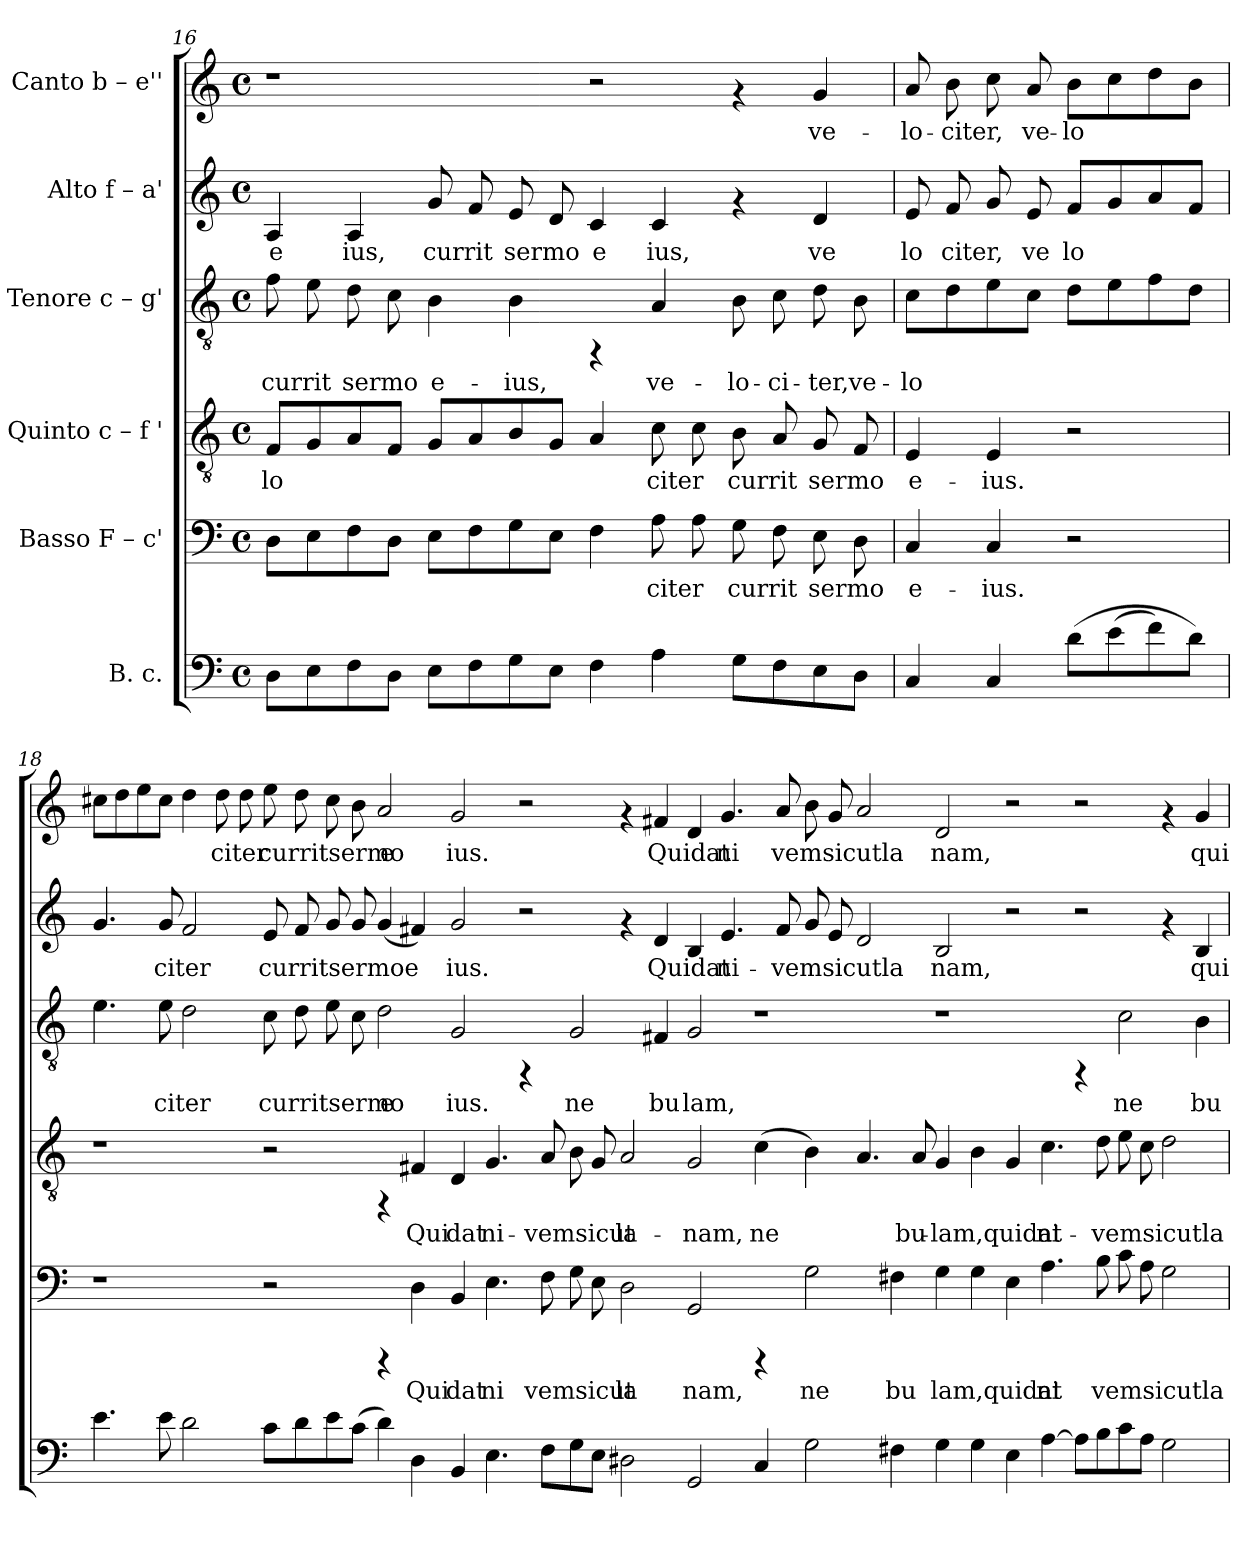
**kern	**kern	**text	**kern	**text	**kern	**text	**kern	**text	**kern	**text
*part6	*part5	*part5	*part4	*part4	*part3	*part3	*part2	*part2	*part1	*part1
*staff6	*staff5	*staff5	*staff4	*staff4	*staff3	*staff3	*staff2	*staff2	*staff1	*staff1
*I"B. c.	*I"Basso  F – c'	*	*I"Quinto  c – f '	*	*I"Tenore  c – g'	*	*I"Alto  f – a'	*	*I"Canto  b – e''	*
*clefF4	*clefF4	*	*clefGv2	*	*clefGv2	*	*clefG2	*	*clefG2	*
*k[]	*k[]	*	*k[]	*	*k[]	*	*k[]	*	*k[]	*
*C:	*C:	*	*C:	*	*C:	*	*C:	*	*C:	*
*M4/4	*M4/4	*	*M4/4	*	*M4/4	*	*M4/4	*	*M4/4	*
*met(c)	*met(c)	*	*met(c)	*	*met(c)	*	*met(c)	*	*met(c)	*
=16	=16	=16	=16	=16	=16	=16	=16	=16	=16	=16
!	!	!LO:LY:b:rj	!	!LO:LY:b:rj	!	!LO:LY:b:rj	!	!LO:LY:b:cj	!	!
8D\L	8D\L	--	8F/L	-lo-	8f\	currit	4A/	-e	1r	.
!	!	!LO:LY:b:rj	!	!LO:LY:b:rj	!	!LO:LY:b:rj	!	!	!	!
8E\	8E\	--	8G/	--	8e\	.	.	.	.	.
!	!	!LO:LY:b:rj	!	!LO:LY:b:rj	!	!LO:LY:b:rj	!	!LO:LY:b:cj	!	!
8F\	8F\	--	8A/	--	8d\	sermo	4A/	ius,	.	.
!	!	!LO:LY:b:rj	!	!LO:LY:b:rj	!	!LO:LY:b:rj	!	!	!	!
8D\J	8D\J	--	8F/J	--	8c\	.	.	.	.	.
!	!	!LO:LY:b:rj	!	!LO:LY:b:rj	!	!LO:LY:b:rj	!	!LO:LY:b:cj	!	!
8E\L	8E\L	--	8G/L	--	4B\	e-	8g/	currit	.	.
!	!	!LO:LY:b:rj	!	!LO:LY:b:rj	!	!	!	!LO:LY:b:cj	!	!
8F\	8F\	--	8A/	--	.	.	8f/	.	.	.
!	!	!LO:LY:b:rj	!	!LO:LY:b:rj	!	!LO:LY:b:rj	!	!LO:LY:b:cj	!	!
8G\	8G\	--	8B/	--	4B\	-ius,	8e/	sermo	.	.
!	!	!LO:LY:b:rj	!	!LO:LY:b:rj	!	!	!	!LO:LY:b:cj	!	!
8E\J	8E\J	--	8G/J	--	.	.	8d/	.	.	.
!	!	!LO:LY:b:rj	!	!LO:LY:b:rj	!	!	!	!LO:LY:b:cj	!	!
4F\	4F\	--	4A/	--	4rFF	.	4c/	e	2r	.
!	!	!LO:LY:b:rj	!	!LO:LY:b:rj	!	!LO:LY:b:rj	!	!LO:LY:b:cj	!	!
4A\	8A\	-citer	8c\	-citer	4A/	ve-	4c/	ius,	.	.
!	!	!LO:LY:b:rj	!	!LO:LY:b:rj	!	!	!	!	!	!
.	8A\	.	8c\	.	.	.	.	.	.	.
!	!	!LO:LY:b:rj	!	!LO:LY:b:rj	!	!LO:LY:b:rj	!	!	!	!
8G\L	8G\	currit	8B\	currit	8B\	-lo-	4rf	.	4rf	.
!	!	!LO:LY:b:rj	!	!LO:LY:b:rj	!	!LO:LY:b:rj	!	!	!	!
8F\	8F\	.	8A/	.	8c\	-ci-	.	.	.	.
!	!	!LO:LY:b:rj	!	!LO:LY:b:rj	!	!LO:LY:b:rj	!	!LO:LY:b:cj	!	!LO:LY:b:rj
8E\	8E\	sermo	8G/	sermo	8d\	-ter,	4d/	ve	4g/	ve-
!	!	!LO:LY:b:rj	!	!LO:LY:b:rj	!	!LO:LY:b:rj	!	!	!	!
8D\J	8D\	.	8F/	.	8B\	ve-	.	.	.	.
=17	=17	=17	=17	=17	=17	=17	=17	=17	=17	=17
!	!	!LO:LY:b:rj	!	!LO:LY:b:rj	!	!LO:LY:b:rj	!	!LO:LY:b:cj	!	!LO:LY:b:rj
4C/	4C/	e-	4E/	e-	8c\L	-lo-	8e/	lo	8a/	-lo-
!	!	!	!	!	!	!LO:LY:b:rj	!	!LO:LY:b:cj	!	!LO:LY:b:rj
.	.	.	.	.	8d\	--	8f/	citer,	8b\	-citer,
!	!	!LO:LY:b:rj	!	!LO:LY:b:rj	!	!LO:LY:b:rj	!	!LO:LY:b:cj	!	!LO:LY:b:rj
4C/	4C/	-ius.	4E/	-ius.	8e\	--	8g/	.	8cc\	.
!	!	!	!	!	!	!LO:LY:b:rj	!	!LO:LY:b:cj	!	!LO:LY:b:rj
.	.	.	.	.	8c\J	--	8e/	ve	8a/	ve-
!	!	!	!	!	!	!LO:LY:b:rj	!	!LO:LY:b:cj	!	!LO:LY:b:rj
(<8d\L	2r	.	2r	.	8d\L	--	8f/L	lo	8b\L	-lo-
!	!	!	!	!	!	!LO:LY:b:rj	!	!LO:LY:b:cj	!	!LO:LY:b:rj
(<8e\	.	.	.	.	8e\	--	8g/	.	8cc\	--
!	!	!	!	!	!	!LO:LY:b:rj	!	!LO:LY:b:cj	!	!LO:LY:b:rj
8f\)	.	.	.	.	8f\	--	8a/	.	8dd\	--
!	!	!	!	!	!	!LO:LY:b:rj	!	!LO:LY:b:cj	!	!LO:LY:b:rj
8d\J)	.	.	.	.	8d\J	--	8f/J	.	8b\J	--
!!LO:PB:g=z
=18	=18	=18	=18	=18	=18	=18	=18	=18	=18	=18
!	!	!	!	!	!	!LO:LY:b:rj	!	!LO:LY:b:cj	!	!LO:LY:b:rj
4.e\	1r	.	1r	.	4.e\	--	4.g/	.	8cc#X\L	--
!	!	!	!	!	!	!	!	!	!	!LO:LY:b:rj
.	.	.	.	.	.	.	.	.	8dd\	--
!	!	!	!	!	!	!	!	!	!	!LO:LY:b:rj
.	.	.	.	.	.	.	.	.	8ee\	--
!	!	!	!	!	!	!LO:LY:b:rj	!	!LO:LY:b:cj	!	!LO:LY:b:rj
8e\	.	.	.	.	8e\	-citer	8g/	citer	8cc#\J	--
!	!	!	!	!	!	!LO:LY:b:rj	!	!LO:LY:b:cj	!	!LO:LY:b:rj
2d\	.	.	.	.	2d\	.	2f/	.	4dd\	--
!	!	!	!	!	!	!	!	!	!	!LO:LY:b:rj
.	.	.	.	.	.	.	.	.	8dd\	-citer
!	!	!	!	!	!	!	!	!	!	!LO:LY:b:rj
.	.	.	.	.	.	.	.	.	8dd\	.
!	!	!	!	!	!	!LO:LY:b:rj	!	!LO:LY:b:cj	!	!LO:LY:b:rj
8c\L	2r	.	2r	.	8c\	curritsermo	8e/	curritsermoe-	8ee\	curritsermo
!	!	!	!	!	!	!LO:LY:b:rj	!	!LO:LY:b:cj	!	!LO:LY:b:rj
8d\	.	.	.	.	8d\	.	8f/	--	8dd\	.
!	!	!	!	!	!	!LO:LY:b:rj	!	!LO:LY:b:cj	!	!LO:LY:b:rj
8e\	.	.	.	.	8e\	.	8g/	--	8cc#\	.
!	!	!	!	!	!	!LO:LY:b:rj	!	!LO:LY:b:cj	!	!LO:LY:b:rj
(<8c\J	.	.	.	.	8c\	.	8g/	--	8b\	.
!	!	!	!	!	!	!LO:LY:b:rj	!	!LO:LY:b:cj	!	!LO:LY:b:rj
4d\)	4rCCC	.	4rFF	.	2d\	e	(<4g/	--	2a/	e
!	!	!LO:LY:b:rj	!	!LO:LY:b:rj	!	!	!	!LO:LY:b:cj	!	!
4D\	4D\	Qui	4F#X/	Qui	.	.	4f#X/)	--	.	.
!	!	!LO:LY:b:rj	!	!LO:LY:b:rj	!	!LO:LY:b:rj	!	!LO:LY:b:cj	!	!LO:LY:b:rj
4BB/	4BB/	dat	4D/	dat	2G/	ius.	2g/	-ius.	2g/	ius.
!	!	!LO:LY:b:rj	!	!LO:LY:b:rj	!	!	!	!	!	!
4.E\	4.E\	ni	4.G/	ni-	.	.	.	.	.	.
.	.	.	.	.	4rFF	.	2r	.	2r	.
!	!	!LO:LY:b:rj	!	!LO:LY:b:rj	!	!	!	!	!	!
8F\L	8F\	vemsicut	8A/	-vemsicut	.	.	.	.	.	.
!	!	!LO:LY:b:rj	!	!LO:LY:b:rj	!	!LO:LY:b:rj	!	!	!	!
8G\	8G\	.	8B\	.	2G/	ne	.	.	.	.
!	!	!LO:LY:b:rj	!	!LO:LY:b:rj	!	!	!	!	!	!
8E\J	8E\	.	8G/	.	.	.	.	.	.	.
!	!	!LO:LY:b:rj	!	!LO:LY:b:rj	!	!	!	!	!	!
2D#\	2D\	la	2A/	la-	.	.	4rf	.	4rf	.
!	!	!	!	!	!	!LO:LY:b:rj	!	!LO:LY:b:cj	!	!LO:LY:b:rj
.	.	.	.	.	4F#/	bu	4d/	Quidat	4f#X/	Quidat
!	!	!LO:LY:b:rj	!	!LO:LY:b:rj	!	!LO:LY:b:rj	!	!LO:LY:b:cj	!	!LO:LY:b:rj
2GG/	2GG/	nam,	2G/	-nam,	2G/	lam,	4B/	.	4d/	.
!	!	!	!	!	!	!	!	!LO:LY:b:cj	!	!LO:LY:b:rj
.	.	.	.	.	.	.	4.e/	ni-	4.g/	ni
!	!	!	!	!LO:LY:b:rj	!	!	!	!	!	!
4C/	4rCCC	.	(>4c\	ne-	1r	.	.	.	.	.
!	!	!	!	!	!	!	!	!LO:LY:b:cj	!	!LO:LY:b:rj
.	.	.	.	.	.	.	8f#/	-vemsicutla-	8a/	vemsicutla
!	!	!LO:LY:b:rj	!	!LO:LY:b:rj	!	!	!	!LO:LY:b:cj	!	!LO:LY:b:rj
2G\	2G\	ne	4B\)	--	.	.	8g/	--	8b\	.
!	!	!	!	!	!	!	!	!LO:LY:b:cj	!	!LO:LY:b:rj
.	.	.	.	.	.	.	8e/	--	8g/	.
!	!	!	!	!LO:LY:b:rj	!	!	!	!LO:LY:b:cj	!	!LO:LY:b:rj
.	.	.	4.A/	--	.	.	2d/	--	2a/	.
!	!	!LO:LY:b:rj	!	!	!	!	!	!	!	!
4F#X\	4F#X\	bu	.	.	.	.	.	.	.	.
!	!	!	!	!LO:LY:b:rj	!	!	!	!	!	!
.	.	.	8A/	-bu-	.	.	.	.	.	.
!	!	!LO:LY:b:rj	!	!LO:LY:b:rj	!	!	!	!LO:LY:b:cj	!	!LO:LY:b:rj
4G\	4G\	lam,quidat	4G/	-lam,quidat	1r	.	2B/	-nam,	2d/	nam,
!	!	!LO:LY:b:rj	!	!LO:LY:b:rj	!	!	!	!	!	!
4G\	4G\	.	4B\	.	.	.	.	.	.	.
!	!	!LO:LY:b:rj	!	!LO:LY:b:rj	!	!	!	!	!	!
4E\	4E\	.	4G/	.	.	.	2r	.	2r	.
!	!	!LO:LY:b:rj	!	!LO:LY:b:rj	!	!	!	!	!	!
[>4A\	4.A\	ni	4.c\	ni-	.	.	.	.	.	.
8A\L]	.	.	.	.	4rFF	.	2r	.	2r	.
!	!	!LO:LY:b:rj	!	!LO:LY:b:rj	!	!	!	!	!	!
8B\	8B\	vemsicutla	8d\	-vemsicutla-	.	.	.	.	.	.
!	!	!LO:LY:b:rj	!	!LO:LY:b:rj	!	!LO:LY:b:rj	!	!	!	!
8c\	8c\	.	8e\	--	2c\	ne	.	.	.	.
!	!	!LO:LY:b:rj	!	!LO:LY:b:rj	!	!	!	!	!	!
8A\J	8A\	.	8c\	--	.	.	.	.	.	.
!	!	!LO:LY:b:rj	!	!LO:LY:b:rj	!	!	!	!	!	!
2G\	2G\	.	2d\	--	.	.	4rf	.	4rf	.
!	!	!	!	!	!	!LO:LY:b:rj	!	!LO:LY:b:cj	!	!LO:LY:b:rj
.	.	.	.	.	4B\	bu	4B/	qui	4g/	qui
=	=	=	=	=	=	=	=	=	=	=
*-	*-	*-	*-	*-	*-	*-	*-	*-	*-	*-
